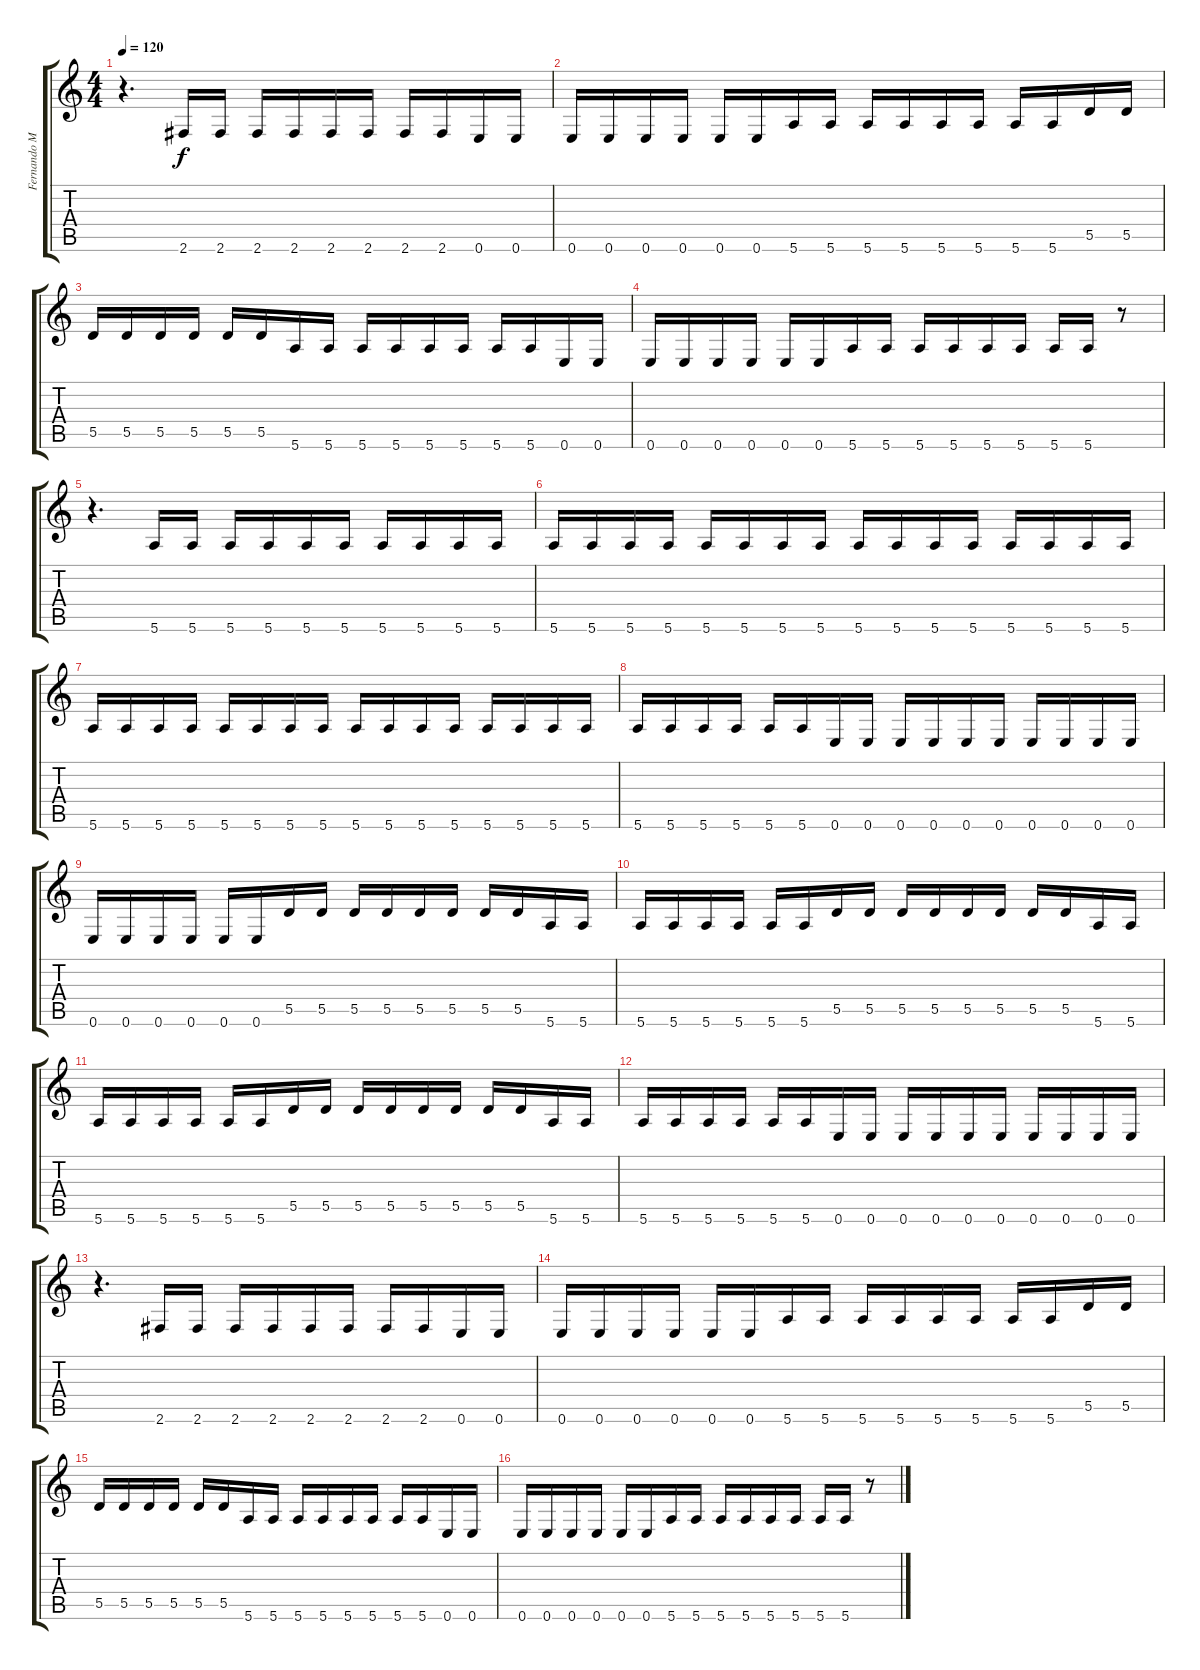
\track ("Fernando Madina (Bajo)" "Fernando M") {instrument electricbasspick}
\staff {score tabs}
\tuning (E4 B3 G3 D3 A2 E2) {hide}
\ts (4 4)
\tempo 120
\clef g2
\ks c
r.4{d dy f} 2.6.16 2.6.16 2.6.16 2.6.16 2.6.16 2.6.16 2.6.16 2.6.16 0.6.16 0.6.16 |
0.6.16 0.6.16 0.6.16 0.6.16 0.6.16 0.6.16 5.6.16 5.6.16 5.6.16 5.6.16 5.6.16 5.6.16 5.6.16 5.6.16 5.5.16 5.5.16 |
5.5.16 5.5.16 5.5.16 5.5.16 5.5.16 5.5.16 5.6.16 5.6.16 5.6.16 5.6.16 5.6.16 5.6.16 5.6.16 5.6.16 0.6.16 0.6.16 |
0.6.16 0.6.16 0.6.16 0.6.16 0.6.16 0.6.16 5.6.16 5.6.16 5.6.16 5.6.16 5.6.16 5.6.16 5.6.16 5.6.16 r.8 |
r.4{d} 5.6.16 5.6.16 5.6.16 5.6.16 5.6.16 5.6.16 5.6.16 5.6.16 5.6.16 5.6.16 |
5.6.16 5.6.16 5.6.16 5.6.16 5.6.16 5.6.16 5.6.16 5.6.16 5.6.16 5.6.16 5.6.16 5.6.16 5.6.16 5.6.16 5.6.16 5.6.16 |
5.6.16 5.6.16 5.6.16 5.6.16 5.6.16 5.6.16 5.6.16 5.6.16 5.6.16 5.6.16 5.6.16 5.6.16 5.6.16 5.6.16 5.6.16 5.6.16 |
5.6.16 5.6.16 5.6.16 5.6.16 5.6.16 5.6.16 0.6.16 0.6.16 0.6.16 0.6.16 0.6.16 0.6.16 0.6.16 0.6.16 0.6.16 0.6.16 |
0.6.16 0.6.16 0.6.16 0.6.16 0.6.16 0.6.16 5.5.16 5.5.16 5.5.16 5.5.16 5.5.16 5.5.16 5.5.16 5.5.16 5.6.16 5.6.16 |
5.6.16 5.6.16 5.6.16 5.6.16 5.6.16 5.6.16 5.5.16 5.5.16 5.5.16 5.5.16 5.5.16 5.5.16 5.5.16 5.5.16 5.6.16 5.6.16 |
5.6.16 5.6.16 5.6.16 5.6.16 5.6.16 5.6.16 5.5.16 5.5.16 5.5.16 5.5.16 5.5.16 5.5.16 5.5.16 5.5.16 5.6.16 5.6.16 |
5.6.16 5.6.16 5.6.16 5.6.16 5.6.16 5.6.16 0.6.16 0.6.16 0.6.16 0.6.16 0.6.16 0.6.16 0.6.16 0.6.16 0.6.16 0.6.16 |
r.4{d} 2.6.16 2.6.16 2.6.16 2.6.16 2.6.16 2.6.16 2.6.16 2.6.16 0.6.16 0.6.16 |
0.6.16 0.6.16 0.6.16 0.6.16 0.6.16 0.6.16 5.6.16 5.6.16 5.6.16 5.6.16 5.6.16 5.6.16 5.6.16 5.6.16 5.5.16 5.5.16 |
5.5.16 5.5.16 5.5.16 5.5.16 5.5.16 5.5.16 5.6.16 5.6.16 5.6.16 5.6.16 5.6.16 5.6.16 5.6.16 5.6.16 0.6.16 0.6.16 |
0.6.16 0.6.16 0.6.16 0.6.16 0.6.16 0.6.16 5.6.16 5.6.16 5.6.16 5.6.16 5.6.16 5.6.16 5.6.16 5.6.16 r.8
